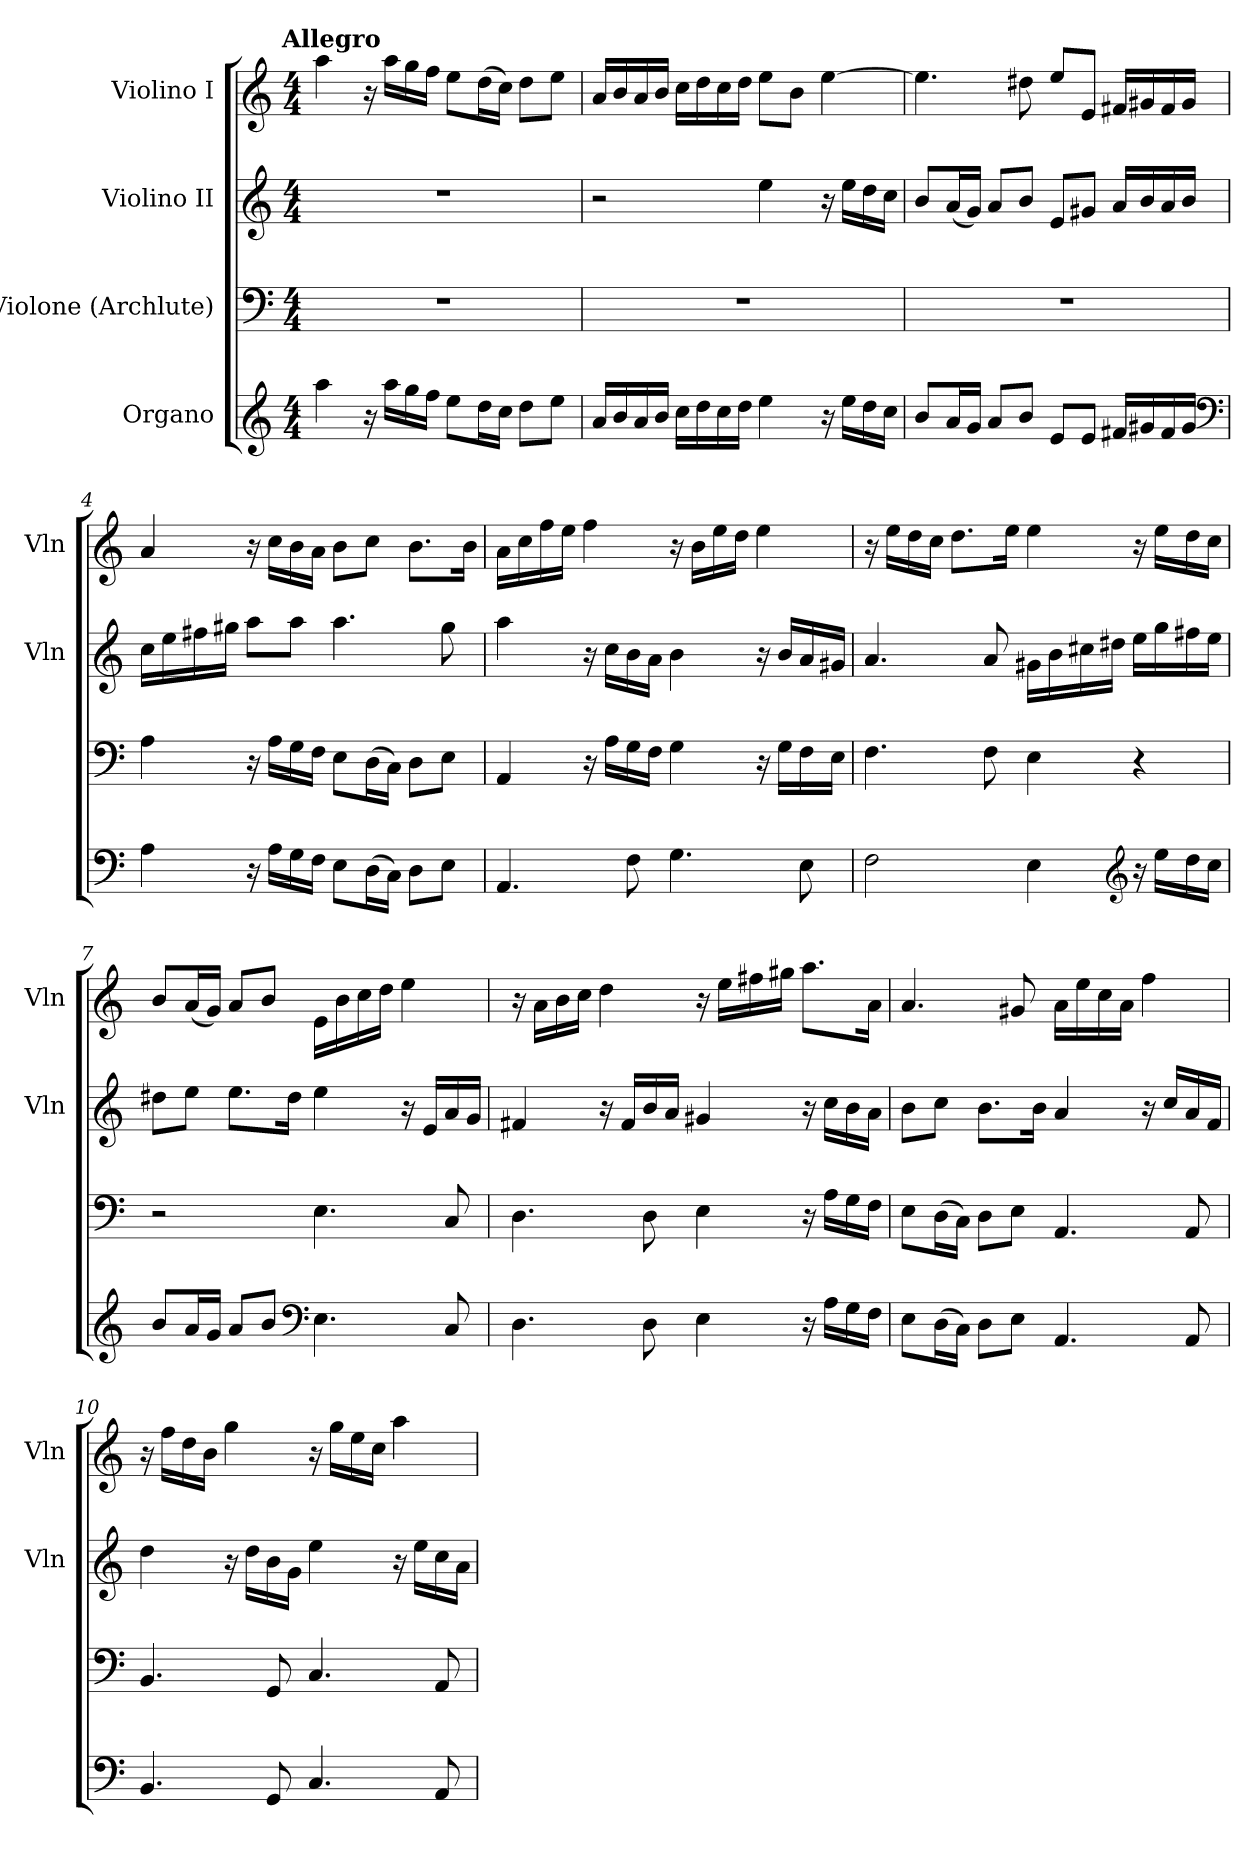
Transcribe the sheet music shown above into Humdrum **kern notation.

**kern	**kern	**kern	**kern
*part4	*part3	*part2	*part1
*staff4	*staff3	*staff2	*staff1
*I"Organo	*I"Violone (Archlute)	*I"Violino II	*I"Violino I
*	*	*I'Vln	*I'Vln
*clefG2	*clefF4	*clefG2	*clefG2
*k[]	*k[]	*k[]	*k[]
*a:	*a:	*a:	*a:
!!LO:TX:omd:t=Allegro
*M4/4	*M4/4	*M4/4	*M4/4
*MM60	*MM60	*MM60	*MM60
=1	=1	=1	=1
4aa\	1r	1r	4aa\
16r	.	.	16r
16aa\LL	.	.	16aa\LL
16gg\	.	.	16gg\
16ff\JJ	.	.	16ff\JJ
8ee\L	.	.	8ee\L
16dd\L	.	.	(16dd\L
16cc\JJ	.	.	16cc\JJ)
8dd\L	.	.	8dd\L
8ee\J	.	.	8ee\J
=2	=2	=2	=2
16a/LL	1r	2r	16a/LL
16b/	.	.	16b/
16a/	.	.	16a/
16b/JJ	.	.	16b/JJ
16cc\LL	.	.	16cc\LL
16dd\	.	.	16dd\
16cc\	.	.	16cc\
16dd\JJ	.	.	16dd\JJ
4ee\	.	4ee\	8ee\L
.	.	.	8b\J
16r	.	16r	[4ee\
16ee\LL	.	16ee\LL	.
16dd\	.	16dd\	.
16cc\JJ	.	16cc\JJ	.
=3	=3	=3	=3
8b/L	1r	8b/L	4.ee\]
16a/L	.	(16a/L	.
16g/JJ	.	16g/JJ)	.
8a/L	.	8a/L	.
8b/J	.	8b/J	8dd#X\
8e/L	.	8e/L	8ee/L
8e/J	.	8g#X/J	8e/J
16f#X/LL	.	16a/LL	16f#X/LL
16g#X/	.	16b/	16g#X/
16f#/	.	16a/	16f#/
16g#/JJ	.	16b/JJ	16g#/JJ
*clefF4	*	*	*
=4	=4	=4	=4
4A\	4A\	16cc\LL	4a/
.	.	16ee\	.
.	.	16ff#X\	.
.	.	16gg#X\JJ	.
16r	16r	8aa\L	16r
16A\LL	16A\LL	.	16cc\LL
16G\	16G\	8aa\J	16b\
16F\JJ	16F\JJ	.	16a\JJ
8E\L	8E\L	4.aa\	8b\L
(16D\L	(16D\L	.	8cc\J
16C\JJ)	16C\JJ)	.	.
8D\L	8D\L	.	8.b\L
8E\J	8E\J	8gg#\	.
.	.	.	16b\Jk
=5	=5	=5	=5
4.AA/	4AA/	4aa\	16a\LL
.	.	.	16cc\
.	.	.	16ff\
.	.	.	16ee\JJ
.	16r	16r	4ff\
.	16A\LL	16cc\LL	.
8F\	16G\	16b\	.
.	16F\JJ	16a\JJ	.
4.G\	4G\	4b\	16r
.	.	.	16b\LL
.	.	.	16ee\
.	.	.	16dd\JJ
.	16r	16r	4ee\
.	16G\LL	16b/LL	.
8E\	16F\	16a/	.
.	16E\JJ	16g#X/JJ	.
=6	=6	=6	=6
2F\	4.F\	4.a/	16r
.	.	.	16ee\LL
.	.	.	16dd\
.	.	.	16cc\JJ
.	.	.	8.dd\L
.	8F\	8a/	.
.	.	.	16ee\Jk
4E\	4E\	16g#X\LL	4ee\
.	.	16b\	.
.	.	16cc#X\	.
.	.	16dd#X\JJ	.
*clefG2	*	*	*
16r	4r	16ee\LL	16r
16ee\LL	.	16gg\	16ee\LL
16dd\	.	16ff#X\	16dd\
16cc\JJ	.	16ee\JJ	16cc\JJ
=7	=7	=7	=7
8b/L	2r	8dd#X\L	8b/L
16a/L	.	8ee\J	(16a/L
16g/JJ	.	.	16g/JJ)
8a/L	.	8.ee\L	8a/L
8b/J	.	.	8b/J
.	.	16dd#\Jk	.
*clefF4	*	*	*
4.E\	4.E\	4ee\	16e\LL
.	.	.	16b\
.	.	.	16cc\
.	.	.	16dd\JJ
.	.	16r	4ee\
.	.	16e/LL	.
8C/	8C/	16a/	.
.	.	16g/JJ	.
=8	=8	=8	=8
4.D\	4.D\	4f#X/	16r
.	.	.	16a\LL
.	.	.	16b\
.	.	.	16cc\JJ
.	.	16r	4dd\
.	.	16f#/LL	.
8D\	8D\	16b/	.
.	.	16a/JJ	.
4E\	4E\	4g#X/	16r
.	.	.	16ee\LL
.	.	.	16ff#X\
.	.	.	16gg#X\JJ
16r	16r	16r	8.aa\L
16A\LL	16A\LL	16cc\LL	.
16G\	16G\	16b\	.
16F\JJ	16F\JJ	16a\JJ	16a\Jk
=9	=9	=9	=9
8E\L	8E\L	8b\L	4.a/
(16D\L	(16D\L	8cc\J	.
16C\JJ)	16C\JJ)	.	.
8D\L	8D\L	8.b\L	.
8E\J	8E\J	.	8g#X/
.	.	16b\Jk	.
4.AA/	4.AA/	4a/	16a\LL
.	.	.	16ee\
.	.	.	16cc\
.	.	.	16a\JJ
.	.	16r	4ff\
.	.	16cc/LL	.
8AA/	8AA/	16a/	.
.	.	16f/JJ	.
=10	=10	=10	=10
4.BB/	4.BB/	4dd\	16r
.	.	.	16ff\LL
.	.	.	16dd\
.	.	.	16b\JJ
.	.	16r	4gg\
.	.	16dd\LL	.
8GG/	8GG/	16b\	.
.	.	16g\JJ	.
4.C/	4.C/	4ee\	16r
.	.	.	16gg\LL
.	.	.	16ee\
.	.	.	16cc\JJ
.	.	16r	4aa\
.	.	16ee\LL	.
8AA/	8AA/	16cc\	.
.	.	16a\JJ	.
=	=	=	=
*-	*-	*-	*-
